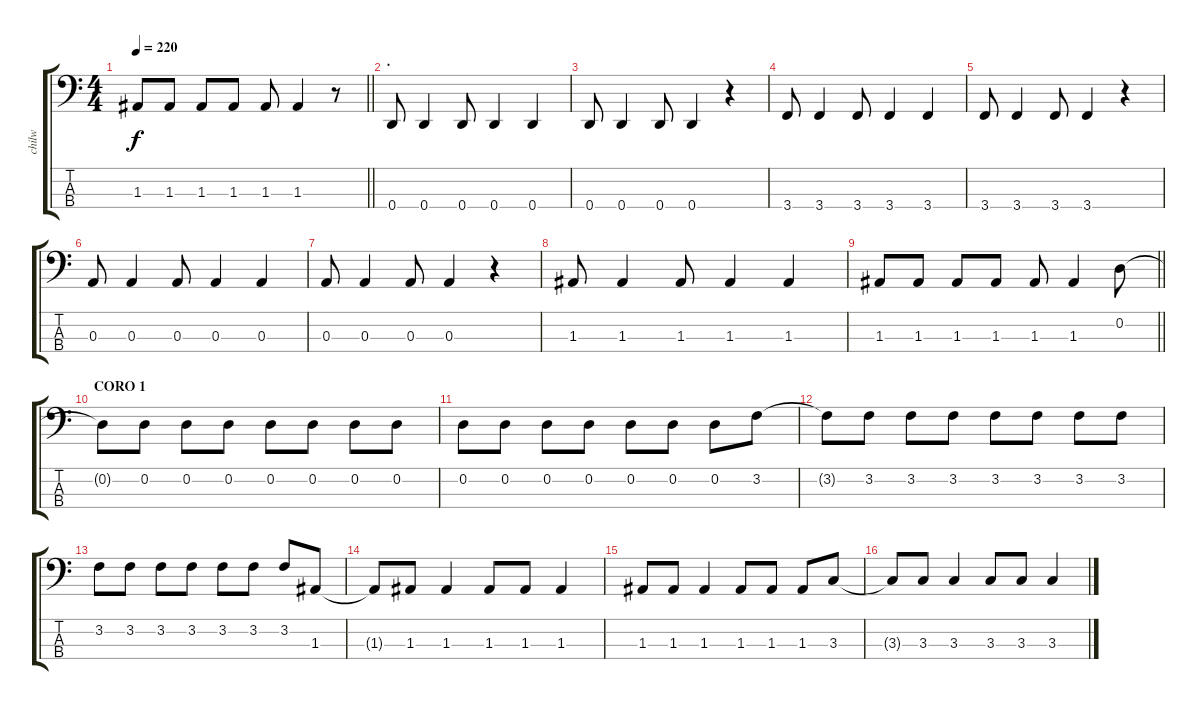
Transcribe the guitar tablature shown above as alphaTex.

\track ("chilw" "chilw") {instrument electricbassfinger}
\staff {score tabs}
\tuning (G2 D2 A1 D1) {hide}
\ts (4 4)
\tempo 220
\clef f4
\barLineRight lightlight
\ks c
1.3.8{dy f} 1.3.8 1.3.8 1.3.8 1.3.8 1.3.4 r.8 |
\section ("" ".")
0.4.8 0.4.4 0.4.8 0.4.4 0.4.4 |
0.4.8 0.4.4 0.4.8 0.4.4 r.4 |
3.4.8 3.4.4 3.4.8 3.4.4 3.4.4 |
3.4.8 3.4.4 3.4.8 3.4.4 r.4 |
0.3.8 0.3.4 0.3.8 0.3.4 0.3.4 |
0.3.8 0.3.4 0.3.8 0.3.4 r.4 |
1.3.8 1.3.4 1.3.8 1.3.4 1.3.4 |
\barLineRight lightlight
1.3.8 1.3.8 1.3.8 1.3.8 1.3.8 1.3.4 0.2.8 |
\section ("" "CORO 1")
0.2{t}.8 0.2.8 0.2.8 0.2.8 0.2.8 0.2.8 0.2.8 0.2.8 |
0.2.8 0.2.8 0.2.8 0.2.8 0.2.8 0.2.8 0.2.8 3.2.8 |
3.2{t}.8 3.2.8 3.2.8 3.2.8 3.2.8 3.2.8 3.2.8 3.2.8 |
3.2.8 3.2.8 3.2.8 3.2.8 3.2.8 3.2.8 3.2.8 1.3.8 |
1.3{t}.8 1.3.8 1.3.4 1.3.8 1.3.8 1.3.4 |
1.3.8 1.3.8 1.3.4 1.3.8 1.3.8 1.3.8 3.3.8 |
3.3{t}.8 3.3.8 3.3.4 3.3.8 3.3.8 3.3.4
